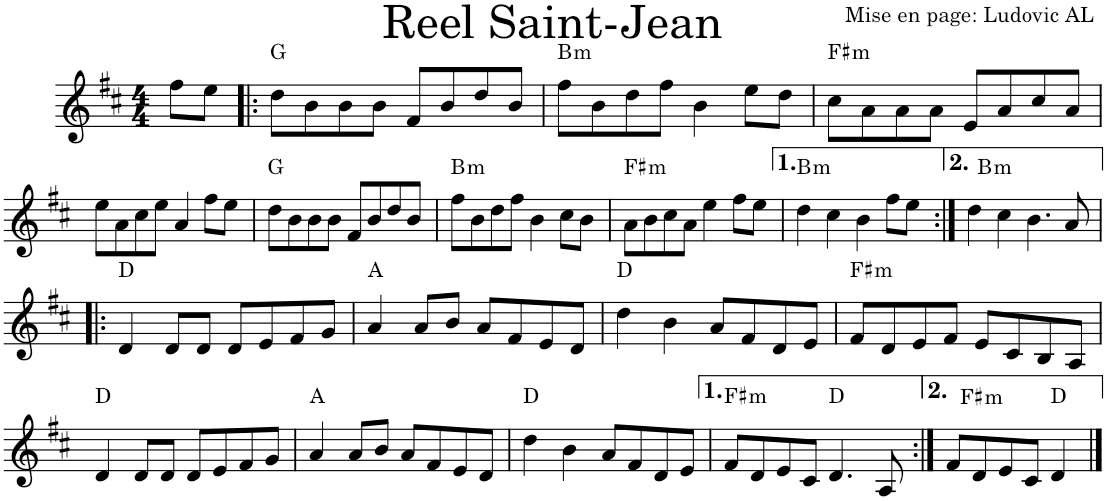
**kern	**harte
*part1	*part1
*staff1	*
*I"Violon	*
*I'Vln.	*
*clefG2	*
*k[f#c#]	*
*M4/4	*
=1	=1
8ff#\L	.
8ee\J	.
=2!|:	=2!|:
8dd\L	G:maj
8b\	.
8b\	.
8b\J	.
8f#/L	.
8b/	.
8dd/	.
8b/J	.
=3	=3
!	!LO:H:kt=m
8ff#\L	B:min
8b\	.
8dd\	.
8ff#\J	.
4b\	.
8ee\L	.
8dd\J	.
=4	=4
!	!LO:H:kt=m
8cc#\L	F#:min
8a\	.
8a\	.
8a\J	.
8e/L	.
8a/	.
8cc#/	.
8a/J	.
!!LO:LB:g=z
=5	=5
8ee\L	.
8a\	.
8cc#\	.
8ee\J	.
4a/	.
8ff#\L	.
8ee\J	.
=6	=6
8dd\L	G:maj
8b\	.
8b\	.
8b\J	.
8f#/L	.
8b/	.
8dd/	.
8b/J	.
=7	=7
!	!LO:H:kt=m
8ff#\L	B:min
8b\	.
8dd\	.
8ff#\J	.
4b\	.
8cc#\L	.
8b\J	.
=8	=8
!	!LO:H:kt=m
8a\L	F#:min
8b\	.
8cc#\	.
8a\J	.
4ee\	.
8ff#\L	.
8ee\J	.
=9	=9
!	!LO:H:kt=m
4dd\	B:min
4cc#\	.
4b\	.
8ff#\L	.
8ee\J	.
=10:|!	=10:|!
!	!LO:H:kt=m
4dd\	B:min
4cc#\	.
4.b\	.
8a/	.
!!LO:LB:g=z
=11!|:	=11!|:
4d/	D:maj
8d/L	.
8d/J	.
8d/L	.
8e/	.
8f#/	.
8g/J	.
=12	=12
4a/	A:maj
8a/L	.
8b/J	.
8a/L	.
8f#/	.
8e/	.
8d/J	.
=13	=13
4dd\	D:maj
4b\	.
8a/L	.
8f#/	.
8d/	.
8e/J	.
=14	=14
!	!LO:H:kt=m
8f#/L	F#:min
8d/	.
8e/	.
8f#/J	.
8e/L	.
8c#/	.
8B/	.
8A/J	.
!!LO:LB:g=z
=15	=15
4d/	D:maj
8d/L	.
8d/J	.
8d/L	.
8e/	.
8f#/	.
8g/J	.
=16	=16
4a/	A:maj
8a/L	.
8b/J	.
8a/L	.
8f#/	.
8e/	.
8d/J	.
=17	=17
4dd\	D:maj
4b\	.
8a/L	.
8f#/	.
8d/	.
8e/J	.
=18	=18
!	!LO:H:kt=m
8f#/L	F#:min
8d/	.
8e/	.
8c#/J	.
4.d/	D:maj
8A/	.
=19:|!	=19:|!
!	!LO:H:kt=m
8f#/L	F#:min
8d/	.
8e/	.
8c#/J	.
4d/	D:maj
==	==
*-	*-
